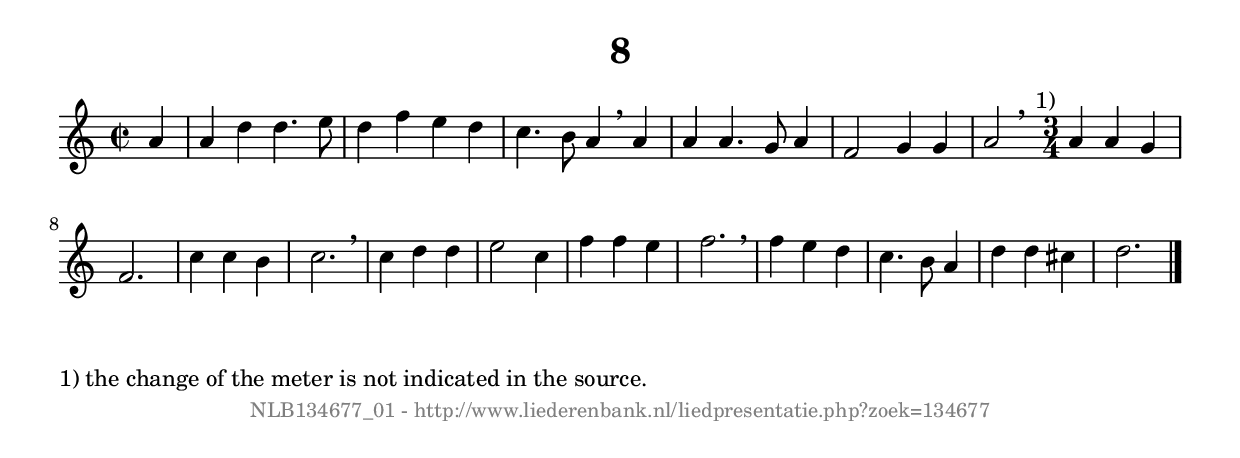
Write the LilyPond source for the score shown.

%
% produced by wce2krn 1.64 (7 June 2014)
%
\version"2.16"
#(append! paper-alist '(("long" . (cons (* 210 mm) (* 2000 mm)))))
#(set-default-paper-size "long")
sb = {\breathe}
mBreak = {\breathe }
bBreak = {\breathe }
x = {\once\override NoteHead #'style = #'cross }
gl=\glissando
itime={\override Staff.TimeSignature #'stencil = ##f }
ficta = {\once\set suggestAccidentals = ##t}
fine = {\once\override Score.RehearsalMark #'self-alignment-X = #1 \mark \markup {\italic{Fine}}}
dc = {\once\override Score.RehearsalMark #'self-alignment-X = #1 \mark \markup {\italic{D.C.}}}
dcf = {\once\override Score.RehearsalMark #'self-alignment-X = #1 \mark \markup {\italic{D.C. al Fine}}}
dcc = {\once\override Score.RehearsalMark #'self-alignment-X = #1 \mark \markup {\italic{D.C. al Coda}}}
ds = {\once\override Score.RehearsalMark #'self-alignment-X = #1 \mark \markup {\italic{D.S.}}}
dsf = {\once\override Score.RehearsalMark #'self-alignment-X = #1 \mark \markup {\italic{D.S. al Fine}}}
dsc = {\once\override Score.RehearsalMark #'self-alignment-X = #1 \mark \markup {\italic{D.S. al Coda}}}
pv = {\set Score.repeatCommands = #'((volta "1"))}
sv = {\set Score.repeatCommands = #'((volta "2"))}
tv = {\set Score.repeatCommands = #'((volta "3"))}
qv = {\set Score.repeatCommands = #'((volta "4"))}
xv = {\set Score.repeatCommands = #'((volta #f))}
\header{ tagline = ""
title = "8"
}
\score {{
\key d \dorian
\relative g'
{
\set melismaBusyProperties = #'()
\partial 32*8
\time 2/2
\tempo 4=120
\override Score.MetronomeMark #'transparent = ##t
\override Score.RehearsalMark #'break-visibility = #(vector #t #t #f)
a4 a d d4. e8 d4 f e d c4. b8 a4 \sb a a a4. g8 a4 f2 g4 g a2 s2^"1)" \bar":|:" \bBreak
\time 3/4 a4 a g f2. c'4 c b c2. \sb c4 d d e2 c4 f f e f2. \sb f4 e d c4. b8 a4 d d cis d2. \bar "|."
 }}
 \midi { }
 \layout {
            indent = 0.0\cm
}
}
\markup { \wordwrap-string #" 
1) the change of the meter is not indicated in the source.
"}
\markup { \vspace #0 } \markup { \with-color #grey \fill-line { \center-column { \smaller "NLB134677_01 - http://www.liederenbank.nl/liedpresentatie.php?zoek=134677" } } }
